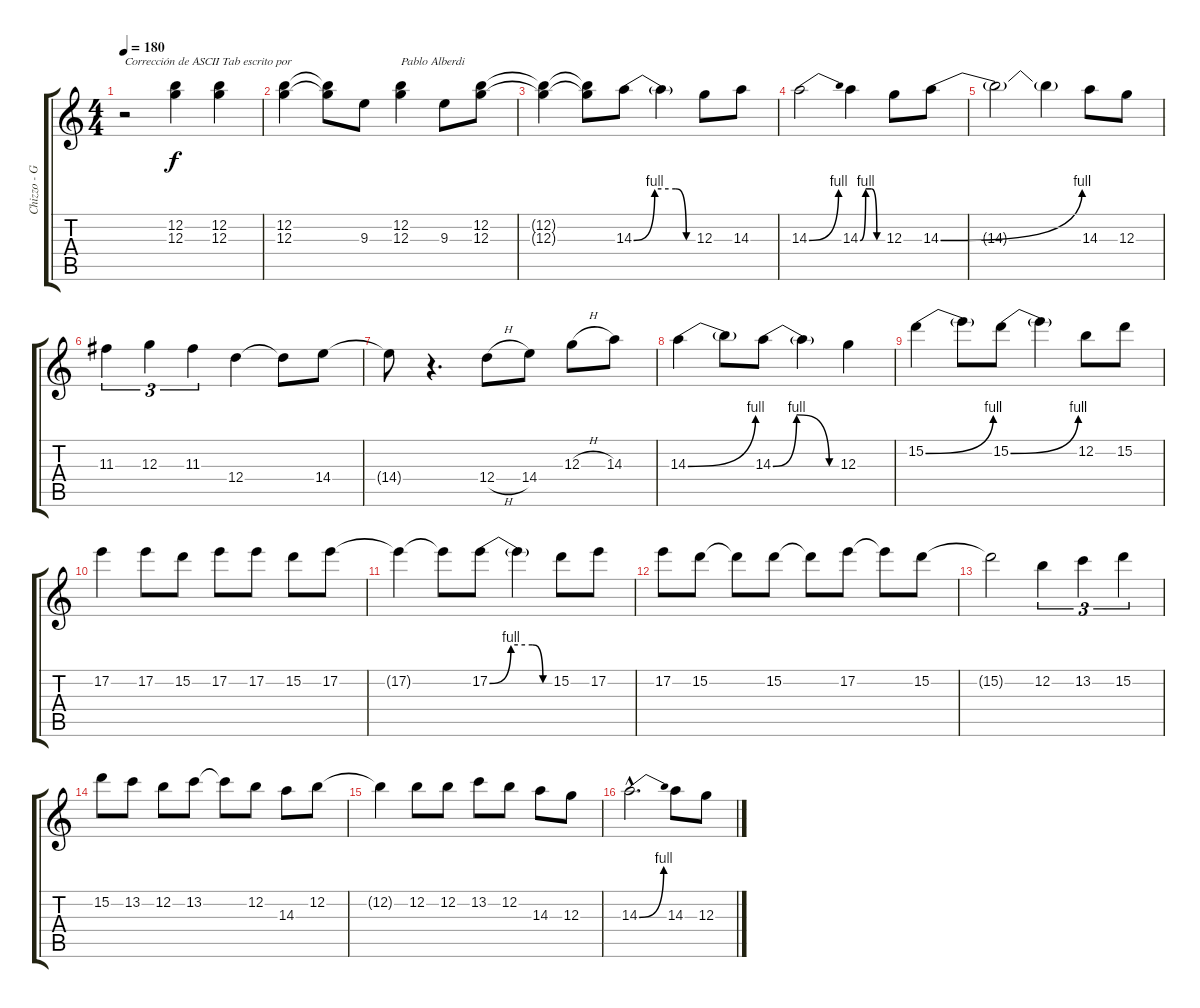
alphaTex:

\track ("Chizzo - Guitarra" "Chizzo - G") {instrument distortionguitar}
\staff {score tabs}
\tuning (E4 B3 G3 D3 A2 E2) {hide}
\ts (4 4)
\tempo 180
\clef g2
\ks c
r.2{txt "Corrección de ASCII Tab escrito por" dy f instrument distortionguitar} (12.2 12.3).4 (12.2 12.3).4 |
(12.2 12.3).4 (12.2{t} 12.3{t}).8 9.3.8 (12.2 12.3).4{txt "Pablo Alberdi"} 9.3.8 (12.2 12.3).8 |
(12.2{t} 12.3{t}).4 (12.2{t} 12.3{t}).8 14.3{be (custom 0 0 20 4 40 4 50 0 60 0)}.8 14.3{t}.4 12.3.8 14.3.8 |
14.3{be (bend 0 0 60 4)}.2 14.3{be (custom 0 0 15 4 30 4 45 0 60 0)}.4 12.3.8 14.3{be (bend 0 0 60 4)}.8 |
14.3{t}.2 14.3{t}.4 14.3.8 12.3.8 |
11.3.4{tu (3 2)} 12.3.4{tu (3 2)} 11.3.4{tu (3 2)} 12.4.4 12.4{t}.8 14.4.8 |
14.4{t}.8 r.4{d} 12.4{h}.8 14.4.8 12.3{h}.8 14.3.8 |
14.3{be (bend 0 0 60 4)}.4 14.3{t}.8 14.3{be (custom 0 0 21 4 50 0 60 0)}.8 14.3{t}.4 12.3.4 |
15.2{be (bend 0 0 60 4)}.4 15.2{t}.8 15.2{be (bend 0 0 60 4)}.8 15.2{t}.4 12.2.8 15.2.8 |
17.2.4 17.2.8 15.2.8 17.2.8 17.2.8 15.2.8 17.2.8 |
17.2{t}.4 17.2{t}.8 17.2{be (custom 0 0 20 4 40 4 50 0 60 0)}.8 17.2{t}.4 15.2.8 17.2.8 |
17.2.8 15.2.8 15.2{t}.8 15.2.8 15.2{t}.8 17.2.8 17.2{t}.8 15.2.8 |
15.2{t}.2 12.2.4{tu (3 2)} 13.2.4{tu (3 2)} 15.2.4{tu (3 2)} |
15.2.8 13.2.8 12.2.8 13.2.8 13.2{t}.8 12.2.8 14.3.8 12.2.8 |
12.2{t}.4 12.2.8 12.2.8 13.2.8 12.2.8 14.3.8 12.3.8 |
14.3{be (bend 0 0 60 4) hac}.2{d} 14.3.8 12.3.8
